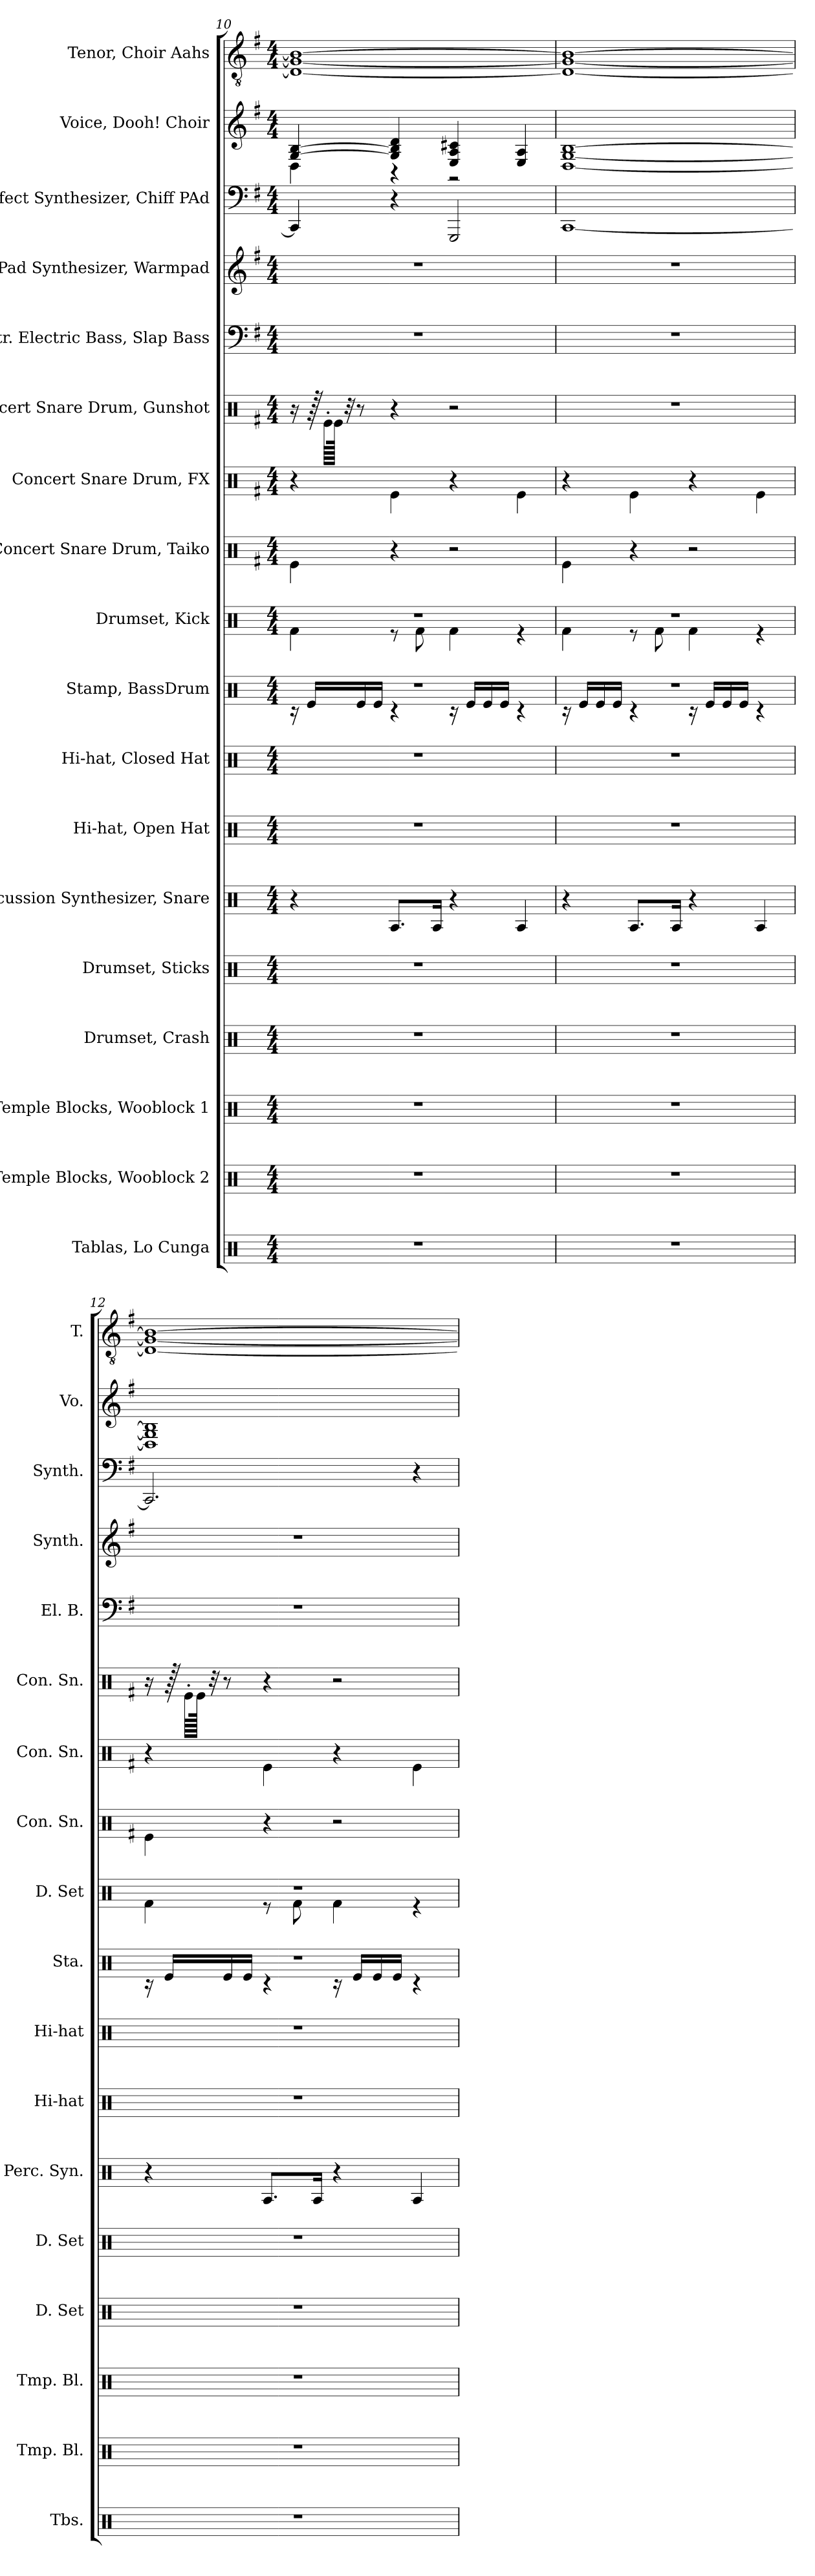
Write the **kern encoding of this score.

**kern	**kern	**kern	**kern	**kern	**kern	**kern	**kern	**kern	**kern	**kern	**kern	**kern	**kern	**kern	**kern	**kern	**kern
*part18	*part17	*part16	*part15	*part14	*part13	*part12	*part11	*part10	*part9	*part8	*part7	*part6	*part5	*part4	*part3	*part2	*part1
*staff18	*staff17	*staff16	*staff15	*staff14	*staff13	*staff12	*staff11	*staff10	*staff9	*staff8	*staff7	*staff6	*staff5	*staff4	*staff3	*staff2	*staff1
*I"Tablas, Lo Cunga	*I"Temple Blocks, Wooblock 2	*I"Temple Blocks, Wooblock 1	*I"Drumset, Crash	*I"Drumset, Sticks	*I"Percussion Synthesizer, Snare	*I"Hi-hat, Open Hat	*I"Hi-hat, Closed Hat	*I"Stamp, BassDrum	*I"Drumset, Kick	*I"Concert Snare Drum, Taiko	*I"Concert Snare Drum, FX	*I"Concert Snare Drum, Gunshot	*I"5-str. Electric Bass, Slap Bass	*I"Pad Synthesizer, Warmpad	*I"Effect Synthesizer, Chiff PAd	*I"Voice, Dooh! Choir	*I"Tenor, Choir Aahs
*I'Tbs.	*I'Tmp. Bl.	*I'Tmp. Bl.	*I'D. Set	*I'D. Set	*I'Perc. Syn.	*I'Hi-hat	*I'Hi-hat	*I'Sta.	*I'D. Set	*I'Con. Sn.	*I'Con. Sn.	*I'Con. Sn.	*I'El. B.	*I'Synth.	*I'Synth.	*I'Vo.	*I'T.
!!LO:PB:g=z
*clefX	*clefX	*clefX	*clefX	*clefX	*clefX	*clefX	*clefX	*clefX	*clefX	*clefX	*clefX	*clefX	*clefF4	*clefG2	*clefF4	*clefG2	*clefGv2
*	*	*	*	*	*	*	*	*	*	*	*	*	*ITrd7c12	*	*	*	*
*k[]	*k[]	*k[]	*k[]	*k[]	*k[]	*k[]	*k[]	*k[]	*k[]	*k[f#]	*k[f#]	*k[f#]	*k[f#]	*k[f#]	*k[f#]	*k[f#]	*k[f#]
*M4/4	*M4/4	*M4/4	*M4/4	*M4/4	*M4/4	*M4/4	*M4/4	*M4/4	*M4/4	*M4/4	*M4/4	*M4/4	*M4/4	*M4/4	*M4/4	*M4/4	*M4/4
=10	=10	=10	=10	=10	=10	=10	=10	=10	=10	=10	=10	=10	=10	=10	=10	=10	=10
*	*	*	*	*	*	*	*	*^	*^	*	*	*	*	*	*	*^	*
1r	1r	1r	1r	1r	4r	1r	1r	1r	16r	1r	4Rf\	4Re\	4r	16r	1r	1r	4CC/]	[4G/ [4B/	4D\	1D_ 1G_ 1B_
.	.	.	.	.	.	.	.	.	16Re/LL	.	.	.	.	128r	.	.	.	.	.	.
.	.	.	.	.	.	.	.	.	.	.	.	.	.	64Re'\LLLL	.	.	.	.	.	.
.	.	.	.	.	.	.	.	.	.	.	.	.	.	128Re\JJJJk	.	.	.	.	.	.
.	.	.	.	.	.	.	.	.	.	.	.	.	.	32r	.	.	.	.	.	.
.	.	.	.	.	.	.	.	.	16Re/	.	.	.	.	8r	.	.	.	.	.	.
.	.	.	.	.	.	.	.	.	16Re/JJ	.	.	.	.	.	.	.	.	.	.	.
.	.	.	.	.	8.RA/L	.	.	.	4r	.	8r	4r	4Re\	4r	.	.	4r	4G/] 4B/] 4d/	4r	.
.	.	.	.	.	.	.	.	.	.	.	8Rf\	.	.	.	.	.	.	.	.	.
.	.	.	.	.	16RA/Jk	.	.	.	.	.	.	.	.	.	.	.	.	.	.	.
.	.	.	.	.	4r	.	.	.	16r	.	4Rf\	2r	4r	2r	.	.	2GGG/	4E/ 4A/ 4c#X/	2r	.
.	.	.	.	.	.	.	.	.	16Re/LL	.	.	.	.	.	.	.	.	.	.	.
.	.	.	.	.	.	.	.	.	16Re/	.	.	.	.	.	.	.	.	.	.	.
.	.	.	.	.	.	.	.	.	16Re/JJ	.	.	.	.	.	.	.	.	.	.	.
.	.	.	.	.	4RA/	.	.	.	4r	.	4r	.	4Re\	.	.	.	.	4E/ 4A/	.	.
*	*	*	*	*	*	*	*	*	*	*	*	*	*	*	*	*	*	*v	*v	*
=11	=11	=11	=11	=11	=11	=11	=11	=11	=11	=11	=11	=11	=11	=11	=11	=11	=11	=11	=11
1r	1r	1r	1r	1r	4r	1r	1r	1r	16r	1r	4Rf\	4Re\	4r	1r	1r	1r	[1CC	[1D [1G [1B	1D_ 1G_ 1B_
.	.	.	.	.	.	.	.	.	16Re/LL	.	.	.	.	.	.	.	.	.	.
.	.	.	.	.	.	.	.	.	16Re/	.	.	.	.	.	.	.	.	.	.
.	.	.	.	.	.	.	.	.	16Re/JJ	.	.	.	.	.	.	.	.	.	.
.	.	.	.	.	8.RA/L	.	.	.	4r	.	8r	4r	4Re\	.	.	.	.	.	.
.	.	.	.	.	.	.	.	.	.	.	8Rf\	.	.	.	.	.	.	.	.
.	.	.	.	.	16RA/Jk	.	.	.	.	.	.	.	.	.	.	.	.	.	.
.	.	.	.	.	4r	.	.	.	16r	.	4Rf\	2r	4r	.	.	.	.	.	.
.	.	.	.	.	.	.	.	.	16Re/LL	.	.	.	.	.	.	.	.	.	.
.	.	.	.	.	.	.	.	.	16Re/	.	.	.	.	.	.	.	.	.	.
.	.	.	.	.	.	.	.	.	16Re/JJ	.	.	.	.	.	.	.	.	.	.
.	.	.	.	.	4RA/	.	.	.	4r	.	4r	.	4Re\	.	.	.	.	.	.
!!LO:PB:g=z
=12	=12	=12	=12	=12	=12	=12	=12	=12	=12	=12	=12	=12	=12	=12	=12	=12	=12	=12	=12
1r	1r	1r	1r	1r	4r	1r	1r	1r	16r	1r	4Rf\	4Re\	4r	16r	1r	1r	2.CC/]	1D] 1G] 1B]	1D_ 1G_ 1B_
.	.	.	.	.	.	.	.	.	16Re/LL	.	.	.	.	128r	.	.	.	.	.
.	.	.	.	.	.	.	.	.	.	.	.	.	.	64Re'\LLLL	.	.	.	.	.
.	.	.	.	.	.	.	.	.	.	.	.	.	.	128Re\JJJJk	.	.	.	.	.
.	.	.	.	.	.	.	.	.	.	.	.	.	.	32r	.	.	.	.	.
.	.	.	.	.	.	.	.	.	16Re/	.	.	.	.	8r	.	.	.	.	.
.	.	.	.	.	.	.	.	.	16Re/JJ	.	.	.	.	.	.	.	.	.	.
.	.	.	.	.	8.RA/L	.	.	.	4r	.	8r	4r	4Re\	4r	.	.	.	.	.
.	.	.	.	.	.	.	.	.	.	.	8Rf\	.	.	.	.	.	.	.	.
.	.	.	.	.	16RA/Jk	.	.	.	.	.	.	.	.	.	.	.	.	.	.
.	.	.	.	.	4r	.	.	.	16r	.	4Rf\	2r	4r	2r	.	.	.	.	.
.	.	.	.	.	.	.	.	.	16Re/LL	.	.	.	.	.	.	.	.	.	.
.	.	.	.	.	.	.	.	.	16Re/	.	.	.	.	.	.	.	.	.	.
.	.	.	.	.	.	.	.	.	16Re/JJ	.	.	.	.	.	.	.	.	.	.
.	.	.	.	.	4RA/	.	.	.	4r	.	4r	.	4Re\	.	.	.	4r	.	.
*	*	*	*	*	*	*	*	*v	*v	*	*	*	*	*	*	*	*	*	*
*	*	*	*	*	*	*	*	*	*v	*v	*	*	*	*	*	*	*	*
=	=	=	=	=	=	=	=	=	=	=	=	=	=	=	=	=	=
*-	*-	*-	*-	*-	*-	*-	*-	*-	*-	*-	*-	*-	*-	*-	*-	*-	*-
